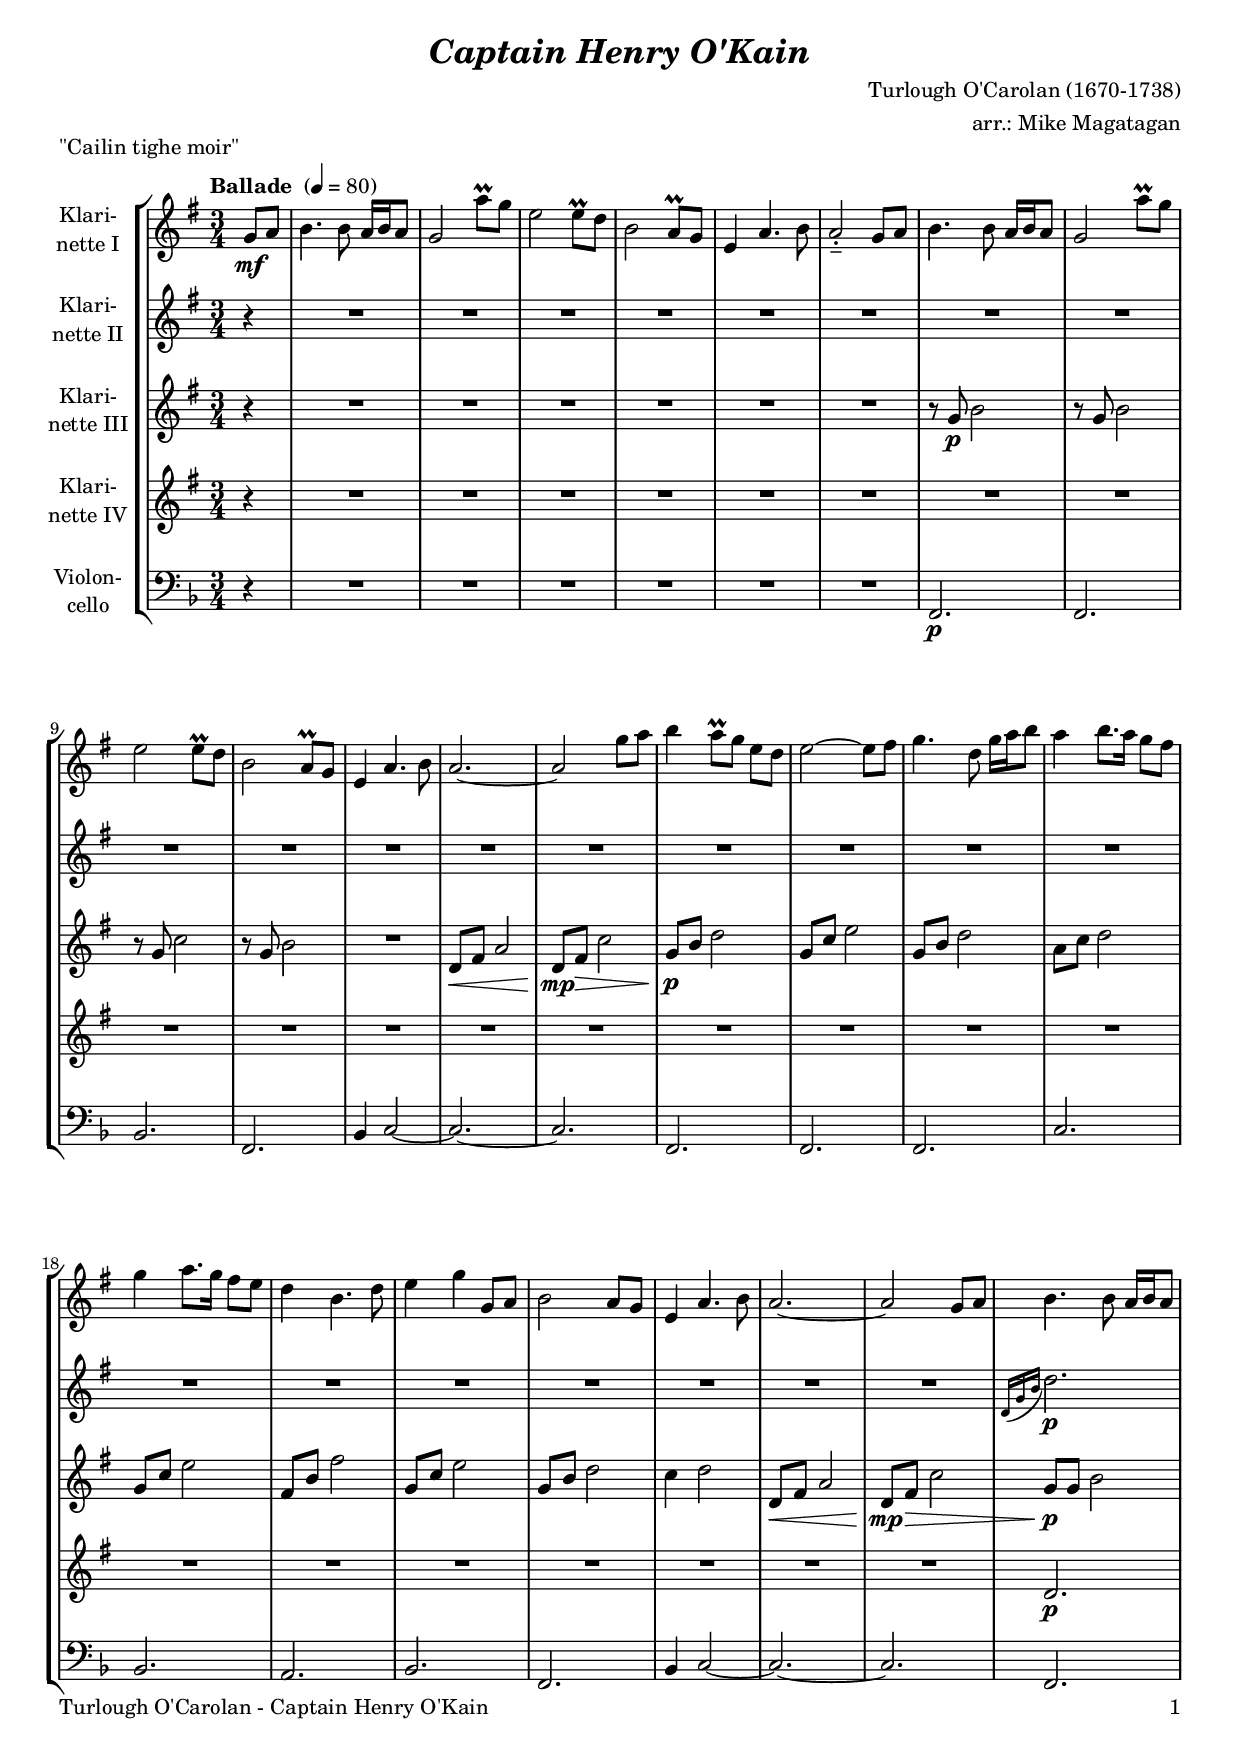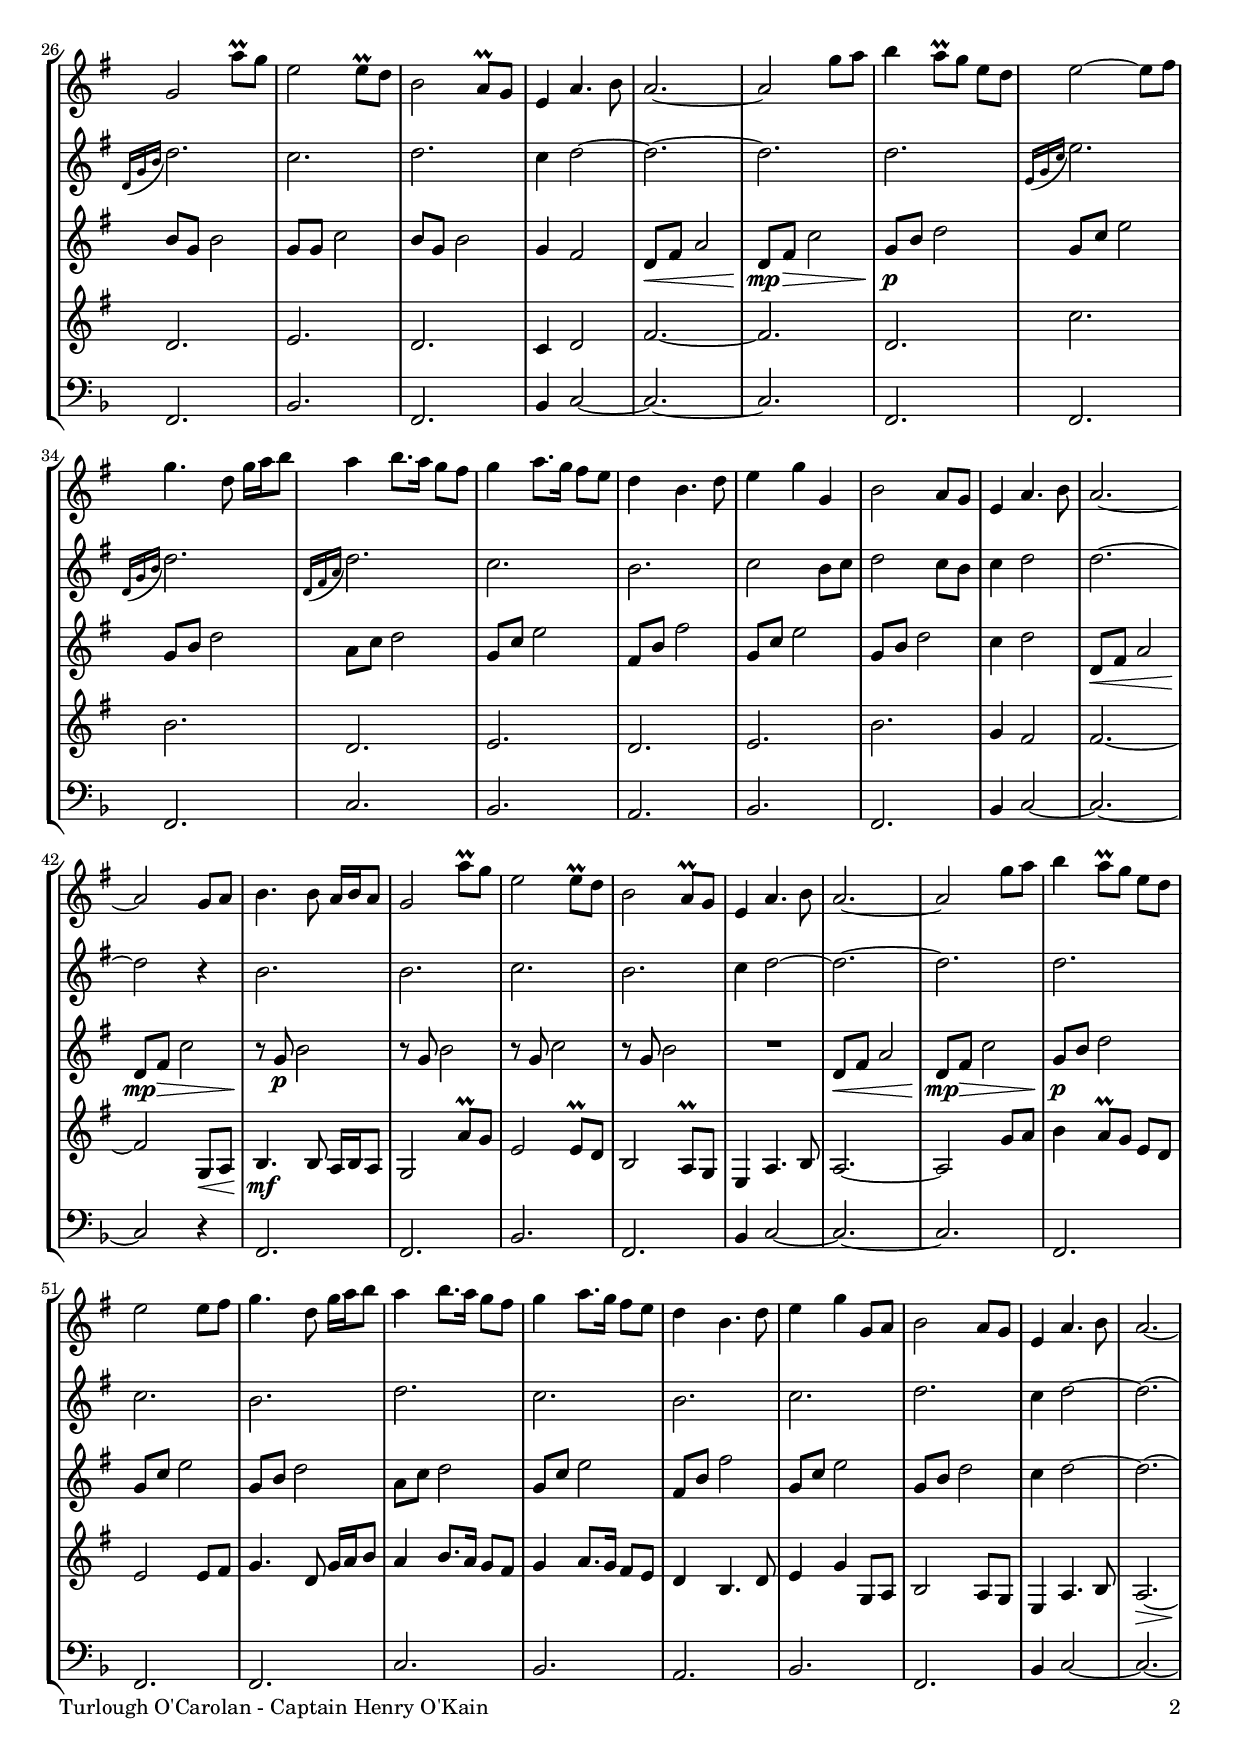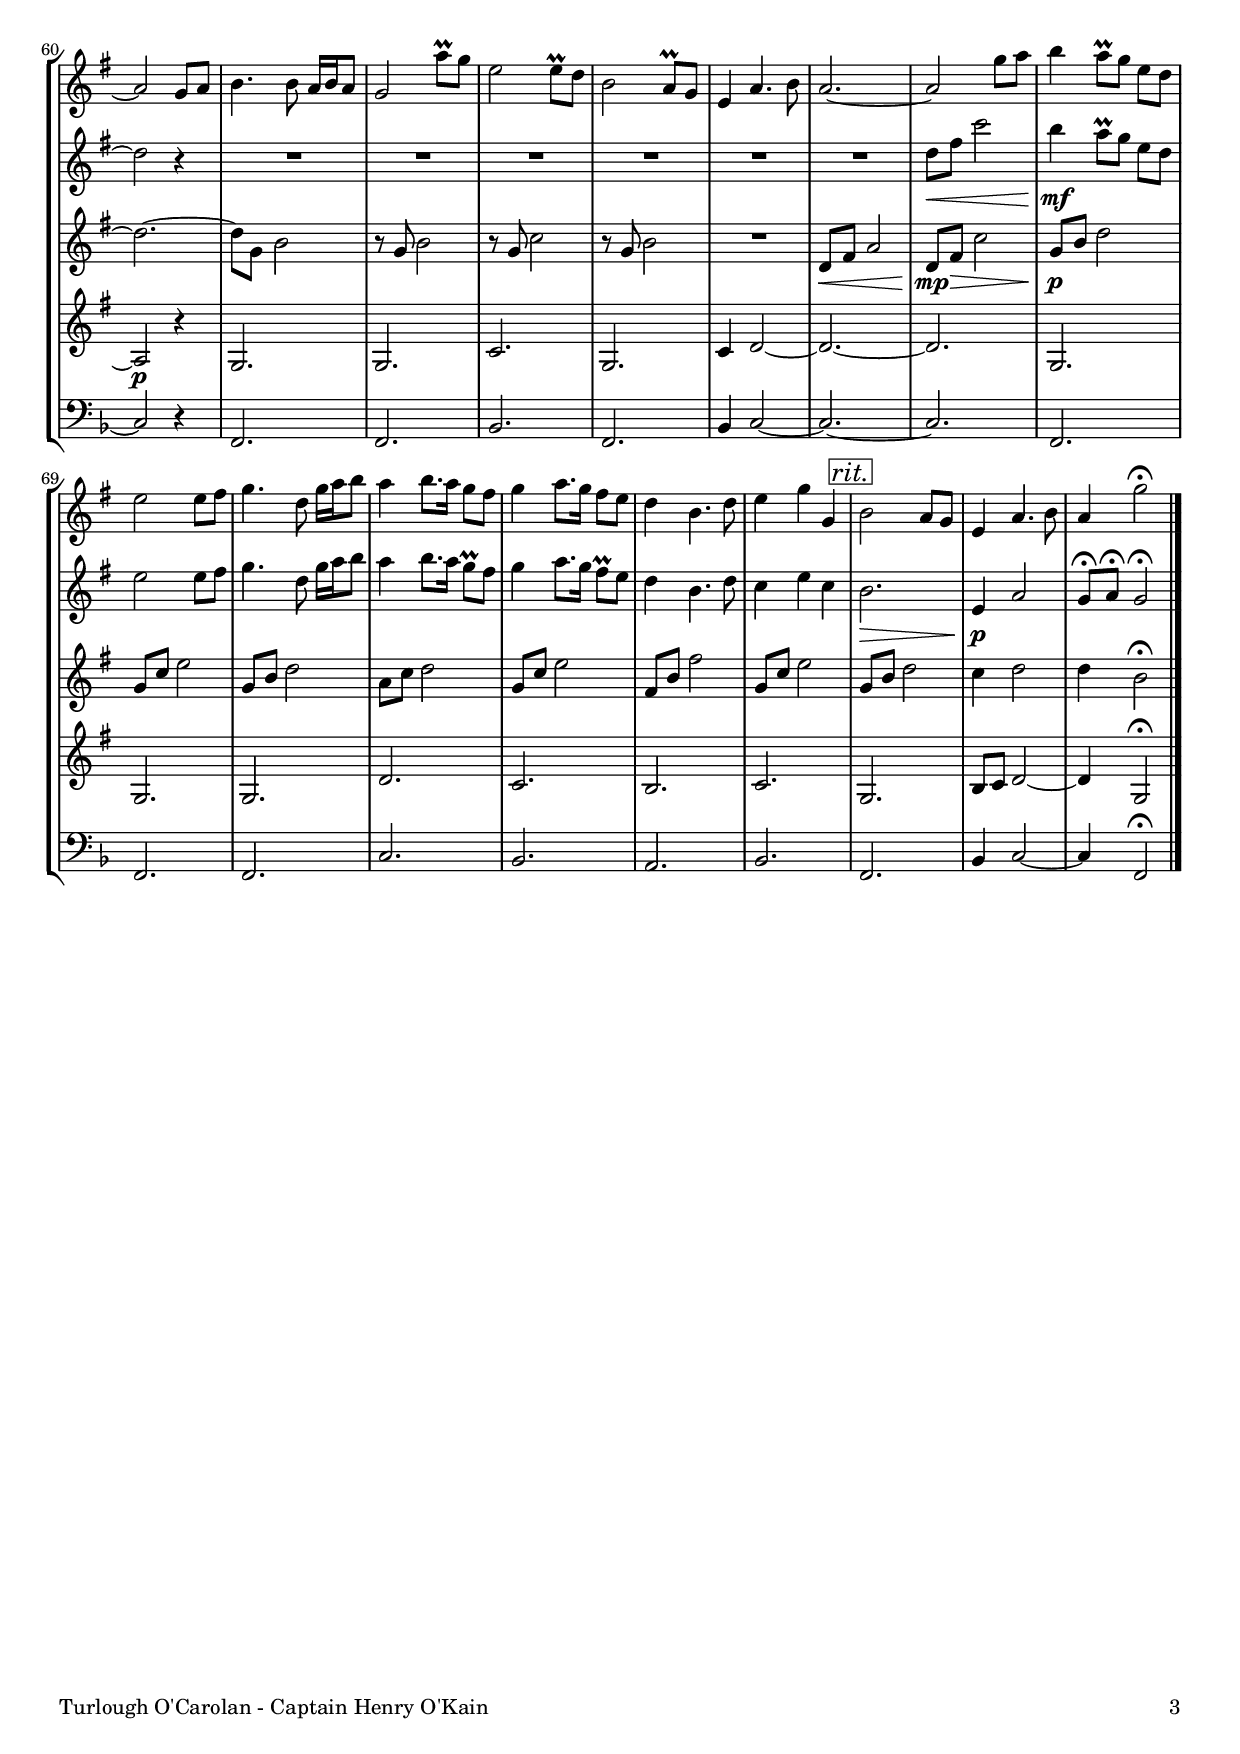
\version "2.18.2"
\include "deutsch.ly"
  
#(set-global-staff-size 18.30672)

\header {
  title     = \markup \bold \italic "Captain Henry O'Kain"
  composer  = "Turlough O'Carolan (1670-1738)"
  arranger  = "arr.: Mike Magatagan"
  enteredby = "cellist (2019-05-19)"
  piece     = "\"Cailin tighe moir\""
}

voiceconsts = {
  \key g \major
  \time 3/4
  \clef "treble"
%  \numericTimeSignature
  \compressFullBarRests
  % Set default beaming for all staves
  \set Timing.beamExceptions = #'()
  \set Timing.baseMoment     = #(ly:make-moment 1 4)
  \set Timing.beatStructure  = #'(1 1 1)
  \tempo "Ballade " 4=80
}

micl = "clarinet"
mifl = "flute"
miob = "oboe"
mifh = "french horn"
misx = "tenor sax"
mist = "string ensemble 1"
miba = "cello"

rit = \mark \markup \box \italic "rit."

va = \relative c'' {
  \voiceconsts

  \partial 4 g8\mf a
  h4. h8 a16 h a8
  g2 a'8\prall g
  e2 e8\prall d
  h2 a8\prall g
  e4 a4. h8
  a2---. g8 a
  h4. h8 a16 h a8
  g2 a'8\prall g

  e2 e8\prall d
  h2 a8\prall g
  e4 a4. h8
  a2.~
  a2 g'8 a
  h4 a8\prall g e d
  e2~ e8 fis
  g4. d8 g16 a h8
  a4 h8. a16 g8 fis

  g4 a8. g16 fis8 e
  d4 h4. d8
  e4 g g,8 a
  h2 a8 g
  e4 a4. h8
  a2.~
  a2 g8 a
  h4. h8 a16 h a8
  g2 a'8\prall g

  e2 e8\prall d
  h2 a8\prall g
  e4 a4. h8
  a2.~
  a2 g'8 a
  h4 a8\prall g e d
  e2~ e8 fis
  g4. d8 g16 a h8
  a4 h8. a16 g8 fis

  g4 a8. g16 fis8 e
  d4 h4. d8
  e4 g g,
  h2 a8 g
  e4 a4. h8
  a2.~
  a2 g8 a
  h4. h8 a16 h a8
  g2 a'8\prall g

  e2 e8\prall d
  h2 a8\prall g
  e4 a4. h8
  a2.~
  a2 g'8 a
  h4 a8\prall g e d
  e2 e8 fis
  g4. d8 g16 a h8
  a4 h8. a16 g8 fis

  g4 a8. g16 fis8 e
  d4 h4. d8
  e4 g g,8 a
  h2 a8 g
  e4 a4. h8
  a2.~
  a2 g8 a
  h4. h8 a16 h a8
  g2 a'8\prall g

  e2 e8\prall d
  h2 a8\prall g
  e4 a4. h8
  a2.~
  a2 g'8 a
  h4 a8\prall g e d
  e2 e8 fis
  g4. d8 g16 a h8
  a4 h8. a16 g8 fis

  g4 a8. g16 fis8 e
  d4 h4. d8
  e4 g g, \rit
  h2 a8 g
  e4 a4. h8
  a4 g'2\fermata \bar "|."
}

vb = \relative c' {
  \voiceconsts

  \partial 4 r4
  R2.*24
  \appoggiatura { d16[ g h] } d2.\p
  \appoggiatura { d,16[ g h] } d2.
  c
  d
  c4 d2~
  d2.~
  d
  d
  \appoggiatura { e,16[ g c] } e2.
  \appoggiatura { d,16[ g h] } d2.
  
  \appoggiatura { d,16[ fis a] } d2.
  c
  h
  c2 h8 c
  d2 c8 h
  c4 d2
  d2.~
  d2 r4
  h2.
  h
  c
  h
  c4 d2~

  d2.~
  d
  d
  c
  h
  d
  c
  h
  c
  d
  c4 d2~
  d2.~
  d2 r4
  R2.*6

  d8\< fis c'2
  h4\!\mf a8\prall g e d
  e2 e8 fis
  g4. d8 g16 a h8
  a4 h8. a16 g8\prall fis
  g4 a8. g16 fis8\prall e
  d4 h4. d8
  c4 e c \rit

  h2.\>
  e,4\!\p a2
  g8\fermata a\fermata g2\fermata \bar "|."
}

vc = \relative c'' {
  \voiceconsts

  \partial 4 r4
  R2.*6
  r8 g\p h2
  r8 g h2
  r8 g c2
  r8 g h2
  R2.
  d,8\< fis a2
  d,8\!\mp fis\> c'2
  g8\!\p h d2
  g,8 c e2

  g,8 h d2
  a8 c d2
  g,8 c e2
  fis,8 h fis'2
  g,8 c e2
  g,8 h d2
  c4 d2
  d,8\< fis a2
  d,8\!\mp fis\> c'2
  g8\!\p g h2

  h8 g h2
  g8 g c2
  h8 g h2
  g4 fis2
  d8\< fis a2
  d,8\!\mp fis\> c'2
  g8\!\p h d2
  g,8 c e2
  g,8 h d2
  a8 c d2

  g,8 c e2
  fis,8 h fis'2
  g,8 c e2
  g,8 h d2
  c4 d2
  d,8\< fis a2
  d,8\!\mp fis\> c'2
  r8\! g\p h2
  r8 g h2
  r8 g c2

  r8 g h2
  R2.
  d,8\< fis a2
  d,8\!\mp fis\> c'2
  g8\!\p h d2
  g,8 c e2
  g,8 h d2
  a8 c d2
  g,8 c e2
  fis,8 h fis'2
  g,8 c e2

  g,8 h d2
  c4 d2~
  d2.~
  d~
  d8 g, h2
  r8 g h2
  r8 g c2
  r8 g h2
  R2.
  d,8\< fis a2
  d,8\!\mp fis\> c'2

  g8\!\p h d2
  g,8 c e2
  g,8 h d2
  a8 c d2
  g,8 c e2
  fis,8 h fis'2
  g,8 c e2 \rit
  g,8 h d2
  c4 d2
  d4 h2\fermata \bar "|."
}

vd = \relative c' {
  \voiceconsts
  
  \partial 4 r4
  R2.*24
  d2.\p
  d
  e
  d
  c4 d2
  fis2.~
  fis
  d
  c'
  h
  d,
  e
  d

  e
  h'
  g4 fis2
  fis2.~
  fis2 g,8\< a
  h4.\!\mf h8 a16 h a8
  g2 a'8\prall g
  e2 e8\prall d
  h2 a8\prall g
  e4 a4. h8
  a2.~

  a2 g'8 a
  h4 a8\prall g e d
  e2 e8 fis
  g4. d8 g16 a h8
  a4 h8. a16 g8 fis
  g4 a8. g16 fis8 e
  d4 h4. d8
  e4 g g,8 a

  h2 a8 g
  e4 a4. h8
  a2.~\>
  a2\!\p r4
  g2.
  g
  c
  g
  c4 d2~
  d2.~
  d
  g,
  g
  g

  d'
  c
  h
  c \rit
  g
  h8 c d2~
  d4 g,2\fermata \bar "|."
}

ve = \relative c {
  \voiceconsts
  \clef "bass"
  
  \partial 4 r4
  R2.*6
  g2.\p
  g
  c
  g
  c4 d2~
  d2.~
  d
  g,
  g
  g
  d'
  c
  h

  c
  g
  c4 d2~
  d2.~
  d
  g,
  g
  c
  g
  c4 d2~
  d2.~
  d
  g,
  g
  g

  d'
  c
  h
  c
  g
  c4 d2~
  d2.~
  d2 r4
  g,2.
  g
  c
  g
  c4 d2~
  d2.~
  d

  g,
  g
  g
  d'
  c
  h
  c
  g
  c4 d2~
  d2.~
  d2 r4
  g,2.
  g
  c
  g

  c4 d2~
  d2.~
  d
  g,
  g
  g
  d'
  c
  h
  c \rit
  g
  c4 d2~
  d4 g,2\fermata \bar "|."
}


music = \new StaffGroup <<
      \new Staff {
	\set Staff.midiInstrument = \micl
	\set Staff.instrumentName = \markup \center-column { "Klari-" "nette I" }
	\transpose g g { \va }
      }

      \new Staff {
	\set Staff.midiInstrument = \micl
	\set Staff.instrumentName = \markup \center-column { "Klari-" "nette II" }
	\transpose g g { \vb }
      }

      \new Staff {
	\set Staff.midiInstrument = \micl
	\set Staff.instrumentName = \markup \center-column { "Klari-" "nette III" }
	\transpose g g { \vc }
      }

      \new Staff {
	\set Staff.midiInstrument = \micl
	\set Staff.instrumentName = \markup \center-column { "Klari-" "nette IV" }
	\transpose g g { \vd }
      }

      \new Staff {
	\set Staff.midiInstrument = \miba
	\set Staff.instrumentName = \markup \center-column { "Violon-" "cello" }
	\transpose g f { \ve }
      }
>>

\book {
   \paper {
    print-page-number = ##t
    print-first-page-number = ##t
    oddHeaderMarkup = \markup \null
    evenHeaderMarkup = \markup \null
    oddFooterMarkup = \markup {
      \fill-line {
        \on-the-fly #print-page-number-check-first
        "Turlough O'Carolan - Captain Henry O'Kain" \fromproperty #'page:page-number-string
      }
    }
    evenFooterMarkup = \oddFooterMarkup
} \score {
    \music
    \layout {}
  }

  \score {
    \unfoldRepeats \music

    \midi {
      \context {
        \Score
      }
    }
  }
}
